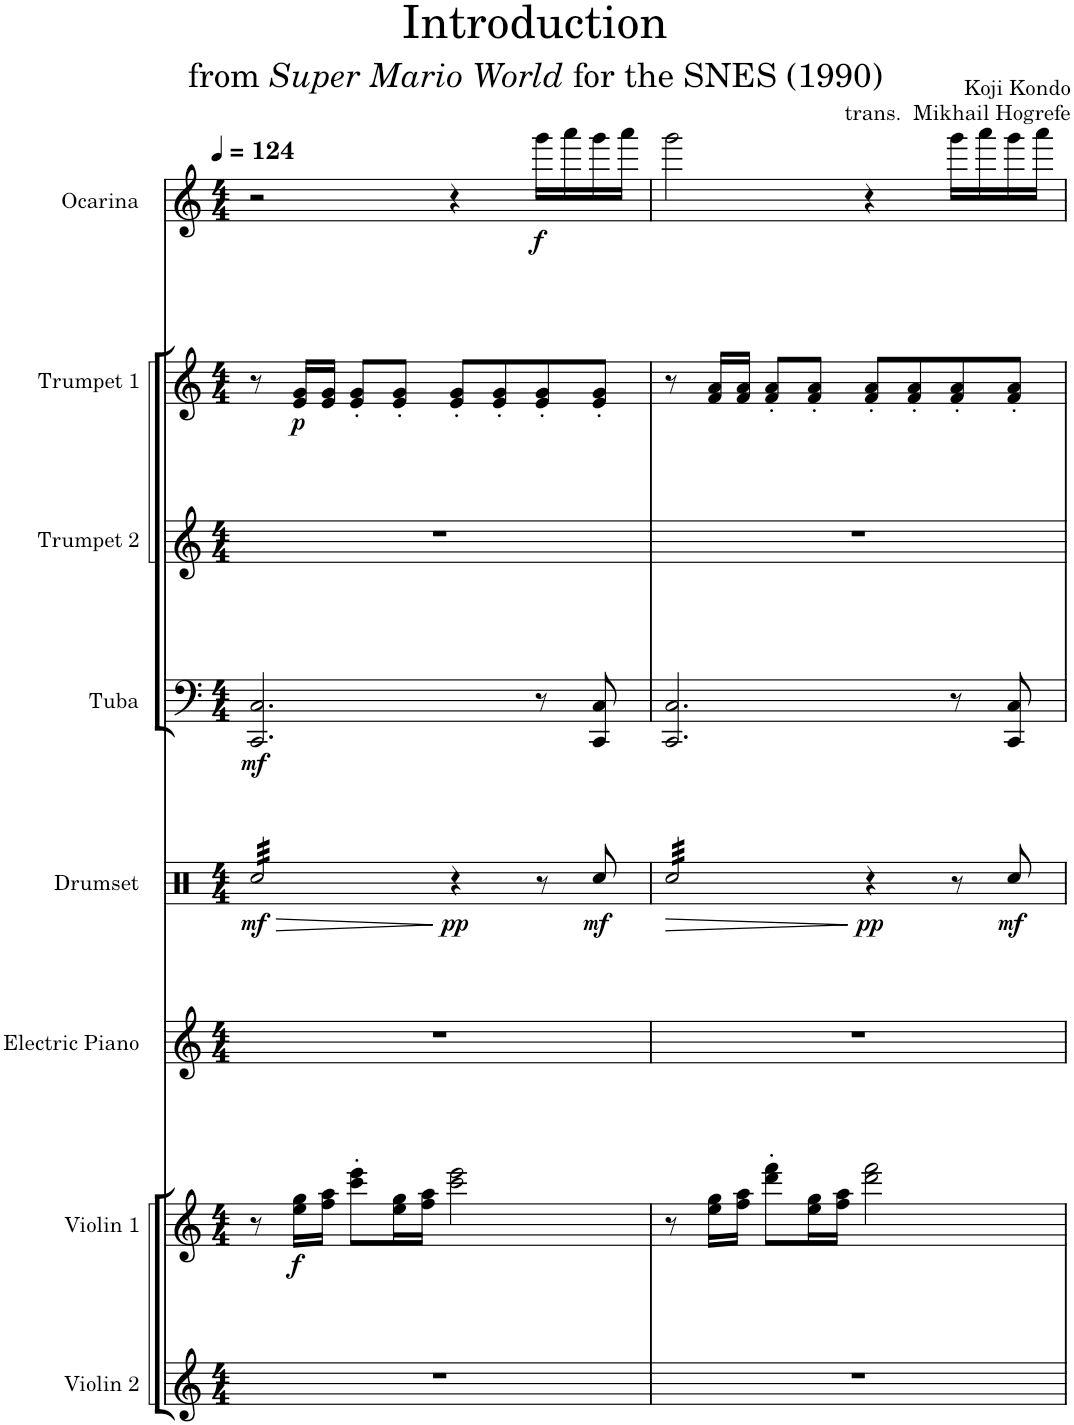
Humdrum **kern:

**kern	**kern	**dynam	**kern	**kern	**dynam	**kern	**dynam	**kern	**kern	**dynam	**kern	**dynam
*part8	*part7	*part7	*part6	*part5	*part5	*part4	*part4	*part3	*part2	*part2	*part1	*part1
*staff8	*staff7	*staff7	*staff6	*staff5	*staff5	*staff4	*staff4	*staff3	*staff2	*staff2	*staff1	*staff1
*I"Violin 2	*I"Violin 1	*	*I"Electric Piano	*I"Drumset	*	*I"Tuba	*	*I"Trumpet 2	*I"Trumpet 1	*	*I"Ocarina	*
*I'Vln. 2	*I'Vln. 1	*	*I'El. Pno.	*I'D. Set	*	*I'Tba.	*	*I'Tpt. 2	*I'Tpt. 1	*	*I'Oc.	*
*clefG2	*clefG2	*	*clefG2	*clefX	*	*clefF4	*	*clefG2	*clefG2	*	*clefG2	*
*	*	*	*	*	*	*	*	*Trd1c2	*Trd1c2	*	*	*
*k[]	*k[]	*	*k[]	*k[]	*	*k[]	*	*k[]	*k[]	*	*k[]	*
*M4/4	*M4/4	*	*M4/4	*M4/4	*	*M4/4	*	*M4/4	*M4/4	*	*M4/4	*
*MM124	*MM124	*	*MM124	*MM124	*	*MM124	*	*MM124	*MM124	*	*MM124	*
=1	=1	=1	=1	=1	=1	=1	=1	=1	=1	=1	=1	=1
!	!	!	!	!	!LO:HP:b	!	!	!	!	!	!	!
!	!	!	!	!	!LO:DY:n=1:b	!	!LO:DY:b	!	!	!	!	!
*	*	*	*	*tremolo	*	*	*	*	*	*	*	*
1r	8r	.	1r	32Rcc/LLL	> mf	2.CC/ 2.C/	mf	1r	8r	.	2r	.
.	.	.	.	32Rcc/	.	.	.	.	.	.	.	.
.	.	.	.	32Rcc/	.	.	.	.	.	.	.	.
.	.	.	.	32Rcc/	.	.	.	.	.	.	.	.
!	!	!LO:DY:b	!	!	!	!	!	!	!	!LO:DY:b	!	!
.	16ee\ 16gg\LL	f	.	32Rcc/	.	.	.	.	16e/ 16g/LL	p	.	.
.	.	.	.	32Rcc/	.	.	.	.	.	.	.	.
.	16ff\ 16aa\JJ	.	.	32Rcc/	.	.	.	.	16e/ 16g/JJ	.	.	.
.	.	.	.	32Rcc/	.	.	.	.	.	.	.	.
.	8ccc\' 8eee\'L	.	.	32Rcc/	.	.	.	.	8e/' 8g/'L	.	.	.
.	.	.	.	32Rcc/	.	.	.	.	.	.	.	.
.	.	.	.	32Rcc/	.	.	.	.	.	.	.	.
.	.	.	.	32Rcc/	.	.	.	.	.	.	.	.
.	16ee\ 16gg\L	.	.	32Rcc/	.	.	.	.	8e/' 8g/'J	.	.	.
.	.	.	.	32Rcc/	.	.	.	.	.	.	.	.
.	16ff\ 16aa\JJ	.	.	32Rcc/	.	.	.	.	.	.	.	.
.	.	.	.	32Rcc/JJJ	.	.	.	.	.	.	.	.
*	*	*	*	*Xtremolo	*	*	*	*	*	*	*	*
!	!	!	!	!	!LO:DY:n=2:b	!	!	!	!	!	!	!
.	2ccc\ 2eee\	.	.	4r	] pp	.	.	.	8e/' 8g/'L	.	4r	.
.	.	.	.	.	.	.	.	.	8e/' 8g/'	.	.	.
!	!	!	!	!	!	!	!	!	!	!	!	!LO:DY:b
.	.	.	.	8r	.	8r	.	.	8e/' 8g/'	.	16ggg\LL	f
.	.	.	.	.	.	.	.	.	.	.	16aaa\	.
!	!	!	!	!	!LO:DY:n=3:b	!	!	!	!	!	!	!
.	.	.	.	8Rcc/	mf	8CC/ 8C/	.	.	8e/' 8g/'J	.	16ggg\	.
.	.	.	.	.	.	.	.	.	.	.	16aaa\JJ	.
=2	=2	=2	=2	=2	=2	=2	=2	=2	=2	=2	=2	=2
!	!	!	!	!	!LO:HP:b	!	!	!	!	!	!	!
*	*	*	*	*tremolo	*	*	*	*	*	*	*	*
1r	8r	.	1r	32Rcc/LLL	>	2.CC/ 2.C/	.	1r	8r	.	2ggg\	.
.	.	.	.	32Rcc/	.	.	.	.	.	.	.	.
.	.	.	.	32Rcc/	.	.	.	.	.	.	.	.
.	.	.	.	32Rcc/	.	.	.	.	.	.	.	.
.	16ee\ 16gg\LL	.	.	32Rcc/	.	.	.	.	16f/ 16a/LL	.	.	.
.	.	.	.	32Rcc/	.	.	.	.	.	.	.	.
.	16ff\ 16aa\JJ	.	.	32Rcc/	.	.	.	.	16f/ 16a/JJ	.	.	.
.	.	.	.	32Rcc/	.	.	.	.	.	.	.	.
.	8ddd\' 8fff\'L	.	.	32Rcc/	.	.	.	.	8f/' 8a/'L	.	.	.
.	.	.	.	32Rcc/	.	.	.	.	.	.	.	.
.	.	.	.	32Rcc/	.	.	.	.	.	.	.	.
.	.	.	.	32Rcc/	.	.	.	.	.	.	.	.
.	16ee\ 16gg\L	.	.	32Rcc/	.	.	.	.	8f/' 8a/'J	.	.	.
.	.	.	.	32Rcc/	.	.	.	.	.	.	.	.
.	16ff\ 16aa\JJ	.	.	32Rcc/	.	.	.	.	.	.	.	.
.	.	.	.	32Rcc/JJJ	.	.	.	.	.	.	.	.
*	*	*	*	*Xtremolo	*	*	*	*	*	*	*	*
!	!	!	!	!	!LO:DY:n=1:b	!	!	!	!	!	!	!
.	2ddd\ 2fff\	.	.	4r	] pp	.	.	.	8f/' 8a/'L	.	4r	.
.	.	.	.	.	.	.	.	.	8f/' 8a/'	.	.	.
.	.	.	.	8r	.	8r	.	.	8f/' 8a/'	.	16ggg\LL	.
.	.	.	.	.	.	.	.	.	.	.	16aaa\	.
!	!	!	!	!	!LO:DY:n=2:b	!	!	!	!	!	!	!
.	.	.	.	8Rcc/	mf	8CC/ 8C/	.	.	8f/' 8a/'J	.	16ggg\	.
.	.	.	.	.	.	.	.	.	.	.	16aaa\JJ	.
=	=	=	=	=	=	=	=	=	=	=	=	=
*-	*-	*-	*-	*-	*-	*-	*-	*-	*-	*-	*-	*-
